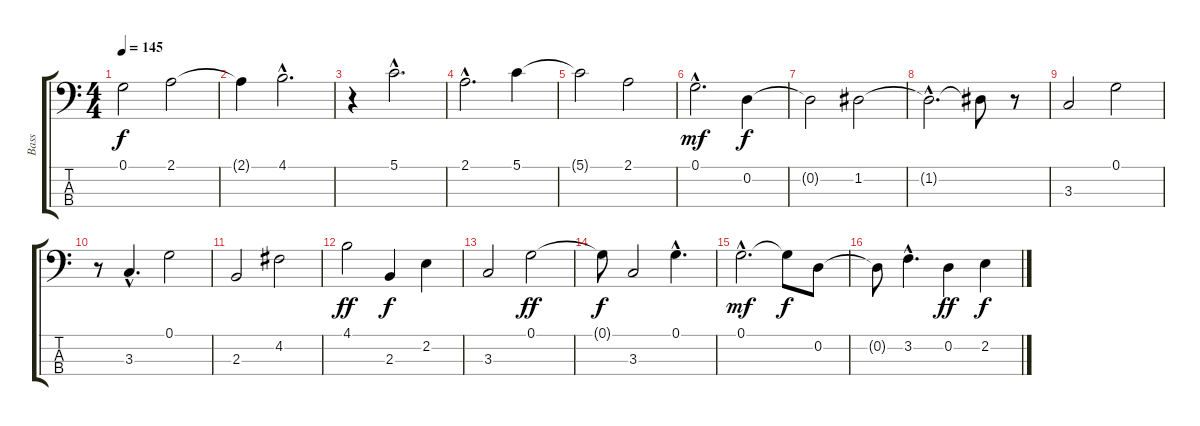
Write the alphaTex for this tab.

\track ("Bass" "Bass") {instrument electricbassfinger}
\staff {score tabs}
\tuning (G2 D2 A1 E1) {hide}
\ts (4 4)
\tempo 145
\clef f4
\ks c
0.1{t}.2{dy f} 2.1.2 |
2.1{t}.4 4.1{hac}.2{d} |
r.4 5.1{hac}.2{d} |
2.1{hac}.2{d} 5.1.4 |
5.1{t}.2 2.1.2 |
0.1{hac}.2{d dy mf} 0.2.4{dy f} |
0.2{t}.2 1.2.2 |
1.2{hac t}.2{d} 1.2{t}.8 r.8 |
3.3.2 0.1.2 |
r.8 3.3{hac}.4{d} 0.1.2 |
2.3.2 4.2.2 |
4.1.2{dy ff} 2.3.4{dy f} 2.2.4 |
3.3.2 0.1.2{dy ff} |
0.1{t}.8{dy f} 3.3.2 0.1{hac}.4{d} |
0.1{hac}.2{d dy mf} 0.1{t}.8{dy f} 0.2.8 |
0.2{t}.8 3.2{hac}.4{d} 0.2.4{dy ff} 2.2.4{dy f}
